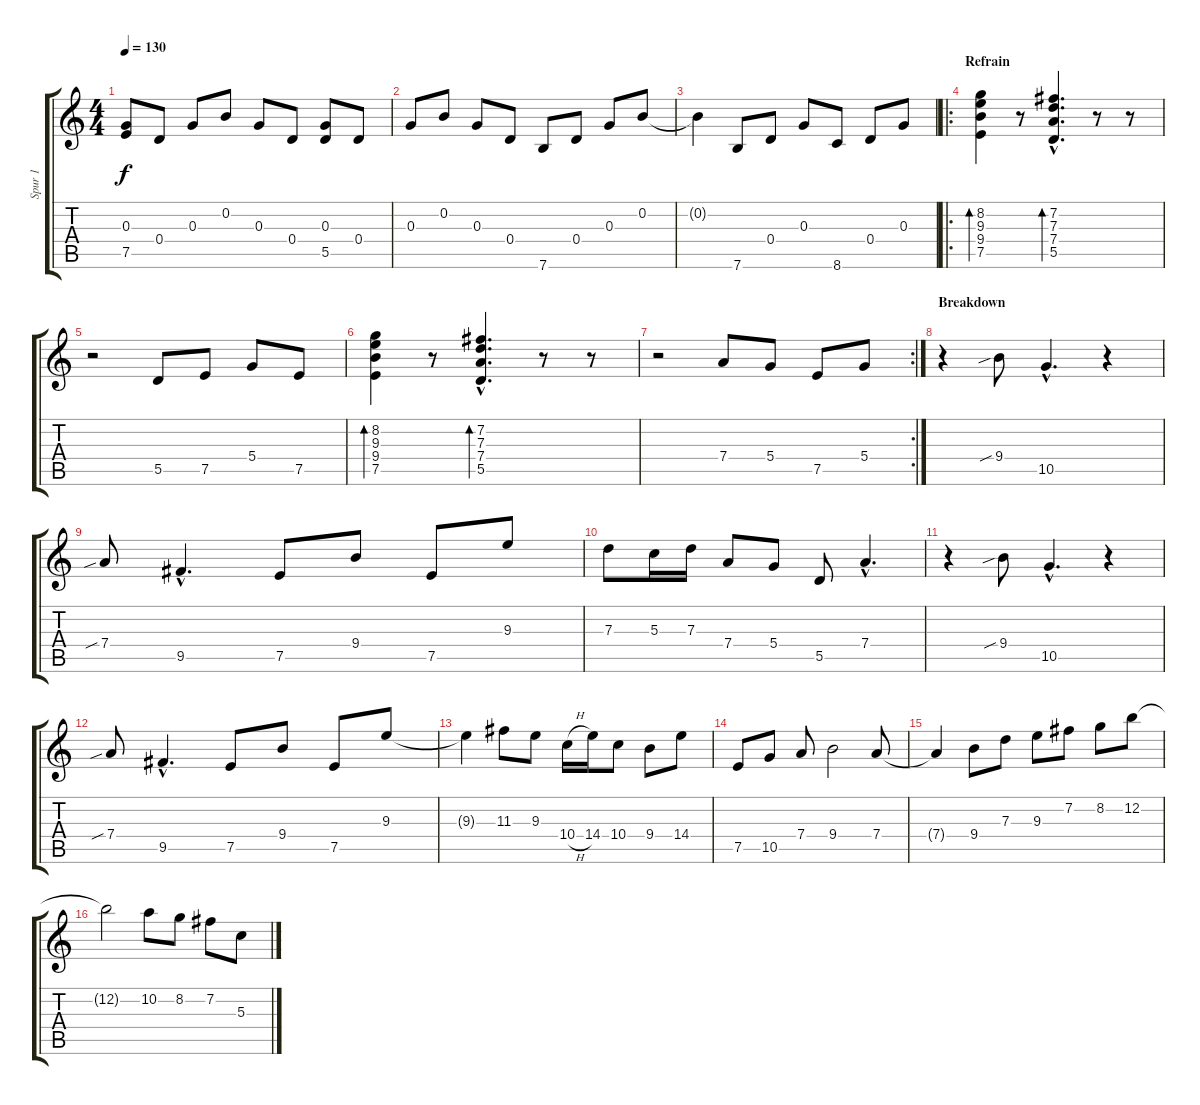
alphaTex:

\track ("Spur 1" "Spur 1") {instrument acousticguitarsteel}
\staff {score tabs}
\tuning (E4 B3 G3 D3 A2 E2) {hide}
\ts (4 4)
\tempo 130
\clef g2
\ks c
(0.3 7.5).8{dy f} 0.4.8 0.3.8 0.2.8 0.3.8 0.4.8 (0.3 5.5).8 0.4.8 |
0.3.8 0.2.8 0.3.8 0.4.8 7.6.8 0.4.8 0.3.8 0.2.8 |
0.2{t}.4 7.6.8 0.4.8 0.3.8 8.6.8 0.4.8 0.3.8 |
\ro
\section ("" "Refrain")
(8.2 9.3 9.4 7.5).4{bd 60 volume 14} r.8 (7.2{hac} 7.3{hac} 7.4{hac} 5.5{hac}).4{d bd 60} r.8 r.8 |
r.2 5.5.8 7.5.8 5.4.8 7.5.8 |
(8.2 9.3 9.4 7.5).4{bd 60 volume 14} r.8 (7.2{hac} 7.3{hac} 7.4{hac} 5.5{hac}).4{d bd 60} r.8 r.8 |
\rc 2
r.2 7.4.8 5.4.8 7.5.8 5.4.8 |
\section ("" "Breakdown")
r.4 9.4{sib}.8{volume 16} 10.5{hac}.4{d} r.4 |
7.4{sib}.8 9.5{hac}.4{d} 7.5.8 9.4.8 7.5.8 9.3.8 |
7.3.8 5.3.16 7.3.16 7.4.8 5.4.8 5.5.8 7.4{hac}.4{d} |
r.4 9.4{sib}.8{volume 16} 10.5{hac}.4{d} r.4 |
7.4{sib}.8 9.5{hac}.4{d} 7.5.8 9.4.8 7.5.8 9.3.8 |
9.3{t}.4 11.3.8 9.3.8 10.4{h}.16 14.4.16 10.4.8 9.4.8 14.4.8 |
7.5.8 10.5.8 7.4.8 9.4.2 7.4.8 |
7.4{t}.4 9.4.8 7.3.8 9.3.8 7.2.8 8.2.8 12.2.8 |
12.2{t}.2 10.2.8 8.2.8 7.2.8 5.3.8
